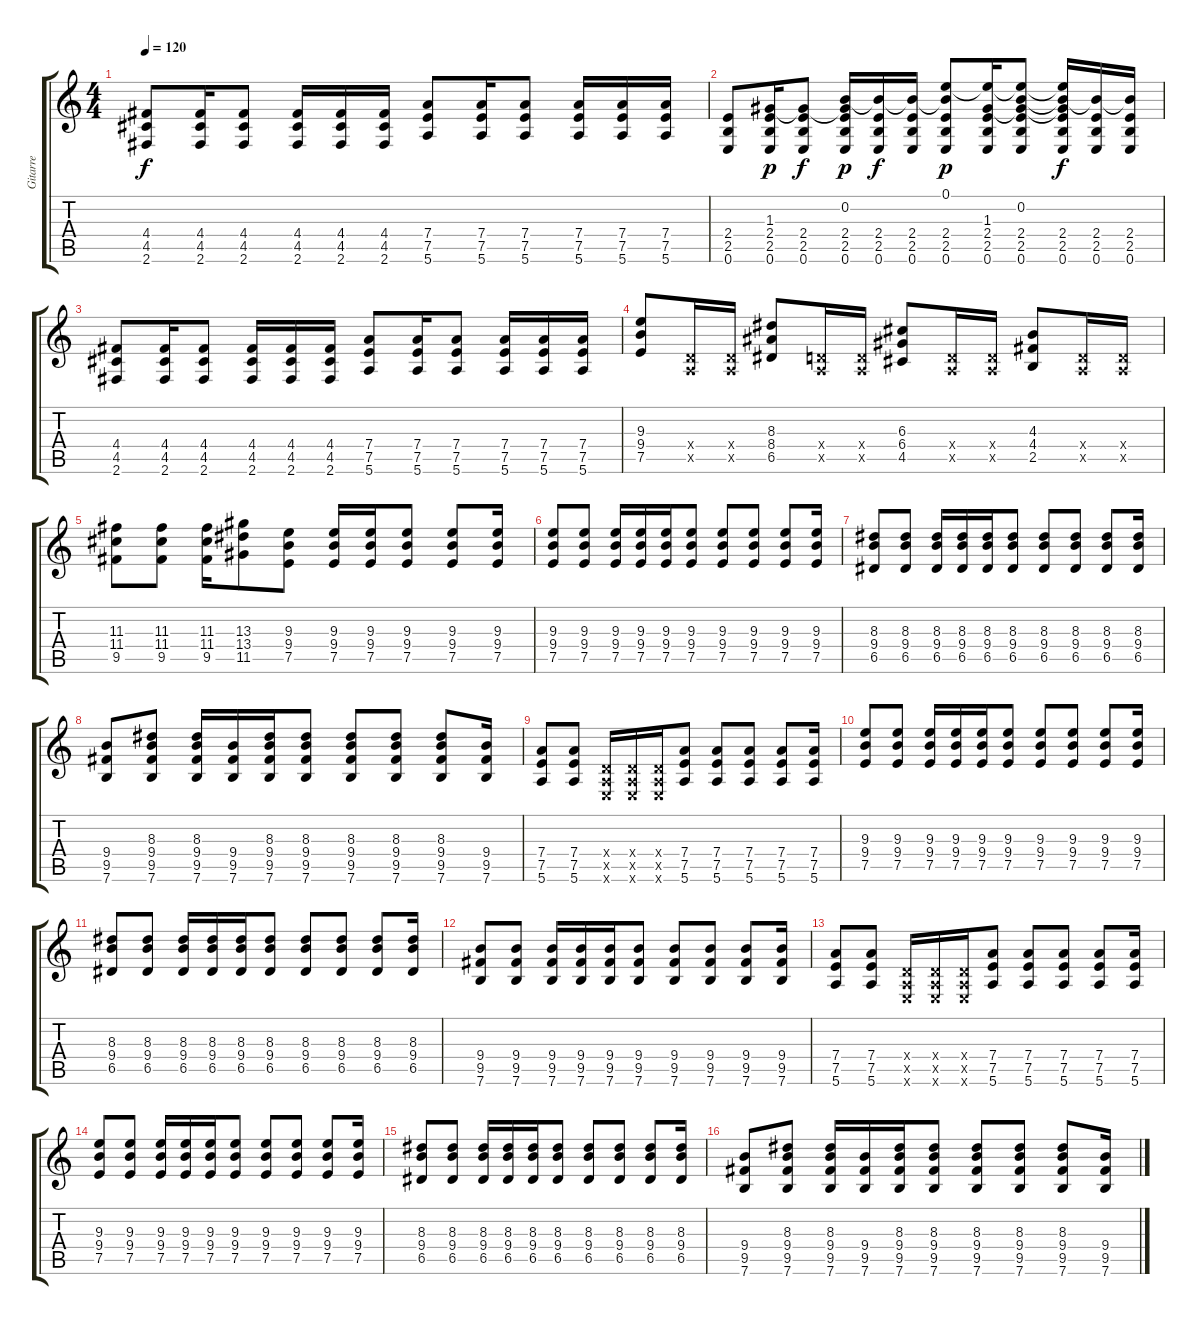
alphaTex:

\track ("Gitarre" "Gitarre") {instrument electricguitarclean}
\staff {score tabs}
\tuning (E4 B3 G3 D3 A2 E2) {hide}
\ts (4 4)
\tempo 120
\clef g2
\ks c
(4.4 4.5 2.6).8{dy f} (4.4 4.5 2.6).16 (4.4 4.5 2.6).8 (4.4 4.5 2.6).16 (4.4 4.5 2.6).16 (4.4 4.5 2.6).16 (7.4 7.5 5.6).8 (7.4 7.5 5.6).16 (7.4 7.5 5.6).8 (7.4 7.5 5.6).16 (7.4 7.5 5.6).16 (7.4 7.5 5.6).16 |
(2.4 2.5 0.6).8 (1.3 2.4 2.5 0.6).16{dy p} (1.3{t} 2.4 2.5 0.6).8{dy f} (0.2 1.3{t} 2.4 2.5 0.6).16{dy p} (0.2{t} 2.4 2.5 0.6).16{dy f} (0.2{t} 2.4 2.5 0.6).16 (0.1 0.2{t} 2.4 2.5 0.6).8{dy p} (0.1{t} 1.3 2.4 2.5 0.6).16 (0.1{t} 0.2 1.3{t} 2.4 2.5 0.6).8 (0.1{t} 0.2{t} 1.3{t} 2.4 2.5 0.6).16{dy f} (0.2{t} 2.4 2.5 0.6).16 (0.2{t} 2.4 2.5 0.6).16 |
(4.4 4.5 2.6).8 (4.4 4.5 2.6).16 (4.4 4.5 2.6).8 (4.4 4.5 2.6).16 (4.4 4.5 2.6).16 (4.4 4.5 2.6).16 (7.4 7.5 5.6).8 (7.4 7.5 5.6).16 (7.4 7.5 5.6).8 (7.4 7.5 5.6).16 (7.4 7.5 5.6).16 (7.4 7.5 5.6).16 |
(9.3 9.4 7.5).8 (0.4{x} 0.5{x}).16 (0.4{x} 0.5{x}).16 (8.3 8.4 6.5).8 (0.4{x} 0.5{x}).16 (0.4{x} 0.5{x}).16 (6.3 6.4 4.5).8 (0.4{x} 0.5{x}).16 (0.4{x} 0.5{x}).16 (4.3 4.4 2.5).8 (0.4{x} 0.5{x}).16 (0.4{x} 0.5{x}).16 |
(11.3 11.4 9.5).8 (11.3 11.4 9.5).8 (11.3 11.4 9.5).16 (13.3 13.4 11.5).8 (9.3 9.4 7.5).8 (9.3 9.4 7.5).16 (9.3 9.4 7.5).16 (9.3 9.4 7.5).8 (9.3 9.4 7.5).8 (9.3 9.4 7.5).16 |
(9.3 9.4 7.5).8{instrument distortionguitar} (9.3 9.4 7.5).8 (9.3 9.4 7.5).16 (9.3 9.4 7.5).16 (9.3 9.4 7.5).16 (9.3 9.4 7.5).8 (9.3 9.4 7.5).8 (9.3 9.4 7.5).8 (9.3 9.4 7.5).8 (9.3 9.4 7.5).16 |
(8.3 9.4 6.5).8 (8.3 9.4 6.5).8 (8.3 9.4 6.5).16 (8.3 9.4 6.5).16 (8.3 9.4 6.5).16 (8.3 9.4 6.5).8 (8.3 9.4 6.5).8 (8.3 9.4 6.5).8 (8.3 9.4 6.5).8 (8.3 9.4 6.5).16 |
(9.4 9.5 7.6).8 (8.3 9.4 9.5 7.6).8 (8.3 9.4 9.5 7.6).16 (9.4 9.5 7.6).16 (8.3 9.4 9.5 7.6).16 (8.3 9.4 9.5 7.6).8 (8.3 9.4 9.5 7.6).8 (8.3 9.4 9.5 7.6).8 (8.3 9.4 9.5 7.6).8 (9.4 9.5 7.6).16 |
(7.4 7.5 5.6).8 (7.4 7.5 5.6).8 (0.4{x} 0.5{x} 0.6{x}).16 (0.4{x} 0.5{x} 0.6{x}).16 (0.4{x} 0.5{x} 0.6{x}).16 (7.4 7.5 5.6).8 (7.4 7.5 5.6).8 (7.4 7.5 5.6).8 (7.4 7.5 5.6).8 (7.4 7.5 5.6).16 |
(9.3 9.4 7.5).8{instrument distortionguitar} (9.3 9.4 7.5).8 (9.3 9.4 7.5).16 (9.3 9.4 7.5).16 (9.3 9.4 7.5).16 (9.3 9.4 7.5).8 (9.3 9.4 7.5).8 (9.3 9.4 7.5).8 (9.3 9.4 7.5).8 (9.3 9.4 7.5).16 |
(8.3 9.4 6.5).8 (8.3 9.4 6.5).8 (8.3 9.4 6.5).16 (8.3 9.4 6.5).16 (8.3 9.4 6.5).16 (8.3 9.4 6.5).8 (8.3 9.4 6.5).8 (8.3 9.4 6.5).8 (8.3 9.4 6.5).8 (8.3 9.4 6.5).16 |
(9.4 9.5 7.6).8 (9.4 9.5 7.6).8 (9.4 9.5 7.6).16 (9.4 9.5 7.6).16 (9.4 9.5 7.6).16 (9.4 9.5 7.6).8 (9.4 9.5 7.6).8 (9.4 9.5 7.6).8 (9.4 9.5 7.6).8 (9.4 9.5 7.6).16 |
(7.4 7.5 5.6).8 (7.4 7.5 5.6).8 (0.4{x} 0.5{x} 0.6{x}).16 (0.4{x} 0.5{x} 0.6{x}).16 (0.4{x} 0.5{x} 0.6{x}).16 (7.4 7.5 5.6).8 (7.4 7.5 5.6).8 (7.4 7.5 5.6).8 (7.4 7.5 5.6).8 (7.4 7.5 5.6).16 |
(9.3 9.4 7.5).8{instrument distortionguitar} (9.3 9.4 7.5).8 (9.3 9.4 7.5).16 (9.3 9.4 7.5).16 (9.3 9.4 7.5).16 (9.3 9.4 7.5).8 (9.3 9.4 7.5).8 (9.3 9.4 7.5).8 (9.3 9.4 7.5).8 (9.3 9.4 7.5).16 |
(8.3 9.4 6.5).8 (8.3 9.4 6.5).8 (8.3 9.4 6.5).16 (8.3 9.4 6.5).16 (8.3 9.4 6.5).16 (8.3 9.4 6.5).8 (8.3 9.4 6.5).8 (8.3 9.4 6.5).8 (8.3 9.4 6.5).8 (8.3 9.4 6.5).16 |
(9.4 9.5 7.6).8 (8.3 9.4 9.5 7.6).8 (8.3 9.4 9.5 7.6).16 (9.4 9.5 7.6).16 (8.3 9.4 9.5 7.6).16 (8.3 9.4 9.5 7.6).8 (8.3 9.4 9.5 7.6).8 (8.3 9.4 9.5 7.6).8 (8.3 9.4 9.5 7.6).8 (9.4 9.5 7.6).16
